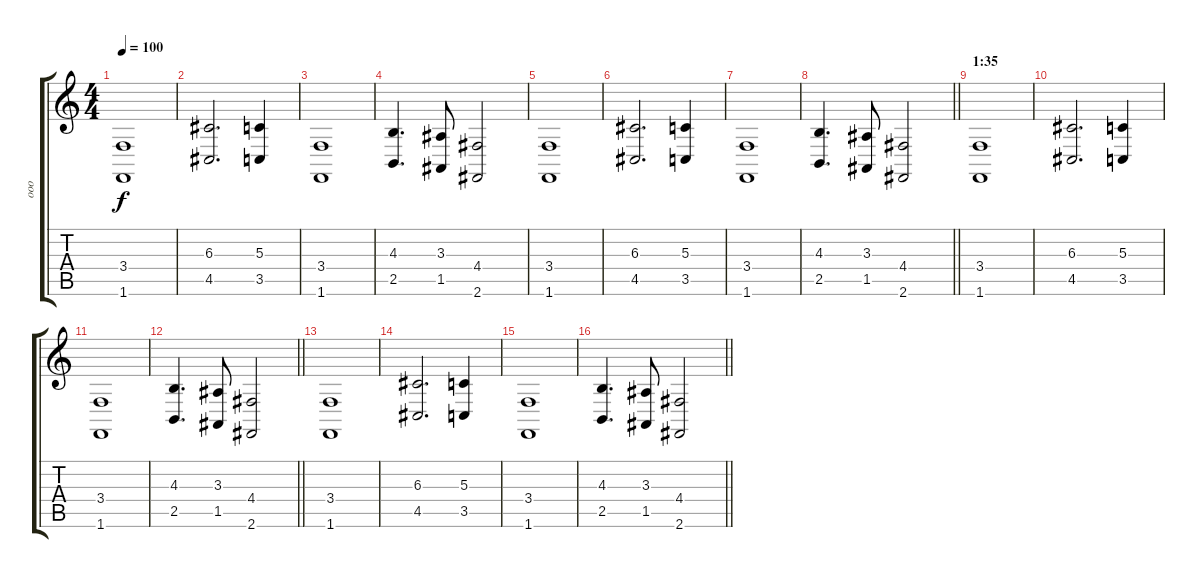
\track ("ooo" "ooo") {instrument voiceoohs}
\staff {score tabs}
\tuning (E4 B3 G3 D3 A2 E2) {hide}
\ts (4 4)
\tempo 100
\clef g2
\ks c
(3.4 1.6).1{dy f} |
(6.3 4.5).2{d} (5.3 3.5).4 |
(3.4 1.6).1 |
(4.3 2.5).4{d} (3.3 1.5).8 (4.4 2.6).2 |
(3.4 1.6).1 |
(6.3 4.5).2{d} (5.3 3.5).4 |
(3.4 1.6).1 |
\barLineRight lightlight
(4.3 2.5).4{d} (3.3 1.5).8 (4.4 2.6).2 |
\section ("" "1:35")
(3.4 1.6).1 |
(6.3 4.5).2{d} (5.3 3.5).4 |
(3.4 1.6).1 |
\barLineRight lightlight
(4.3 2.5).4{d} (3.3 1.5).8 (4.4 2.6).2 |
(3.4 1.6).1 |
(6.3 4.5).2{d} (5.3 3.5).4 |
(3.4 1.6).1 |
\barLineRight lightlight
(4.3 2.5).4{d} (3.3 1.5).8 (4.4 2.6).2
